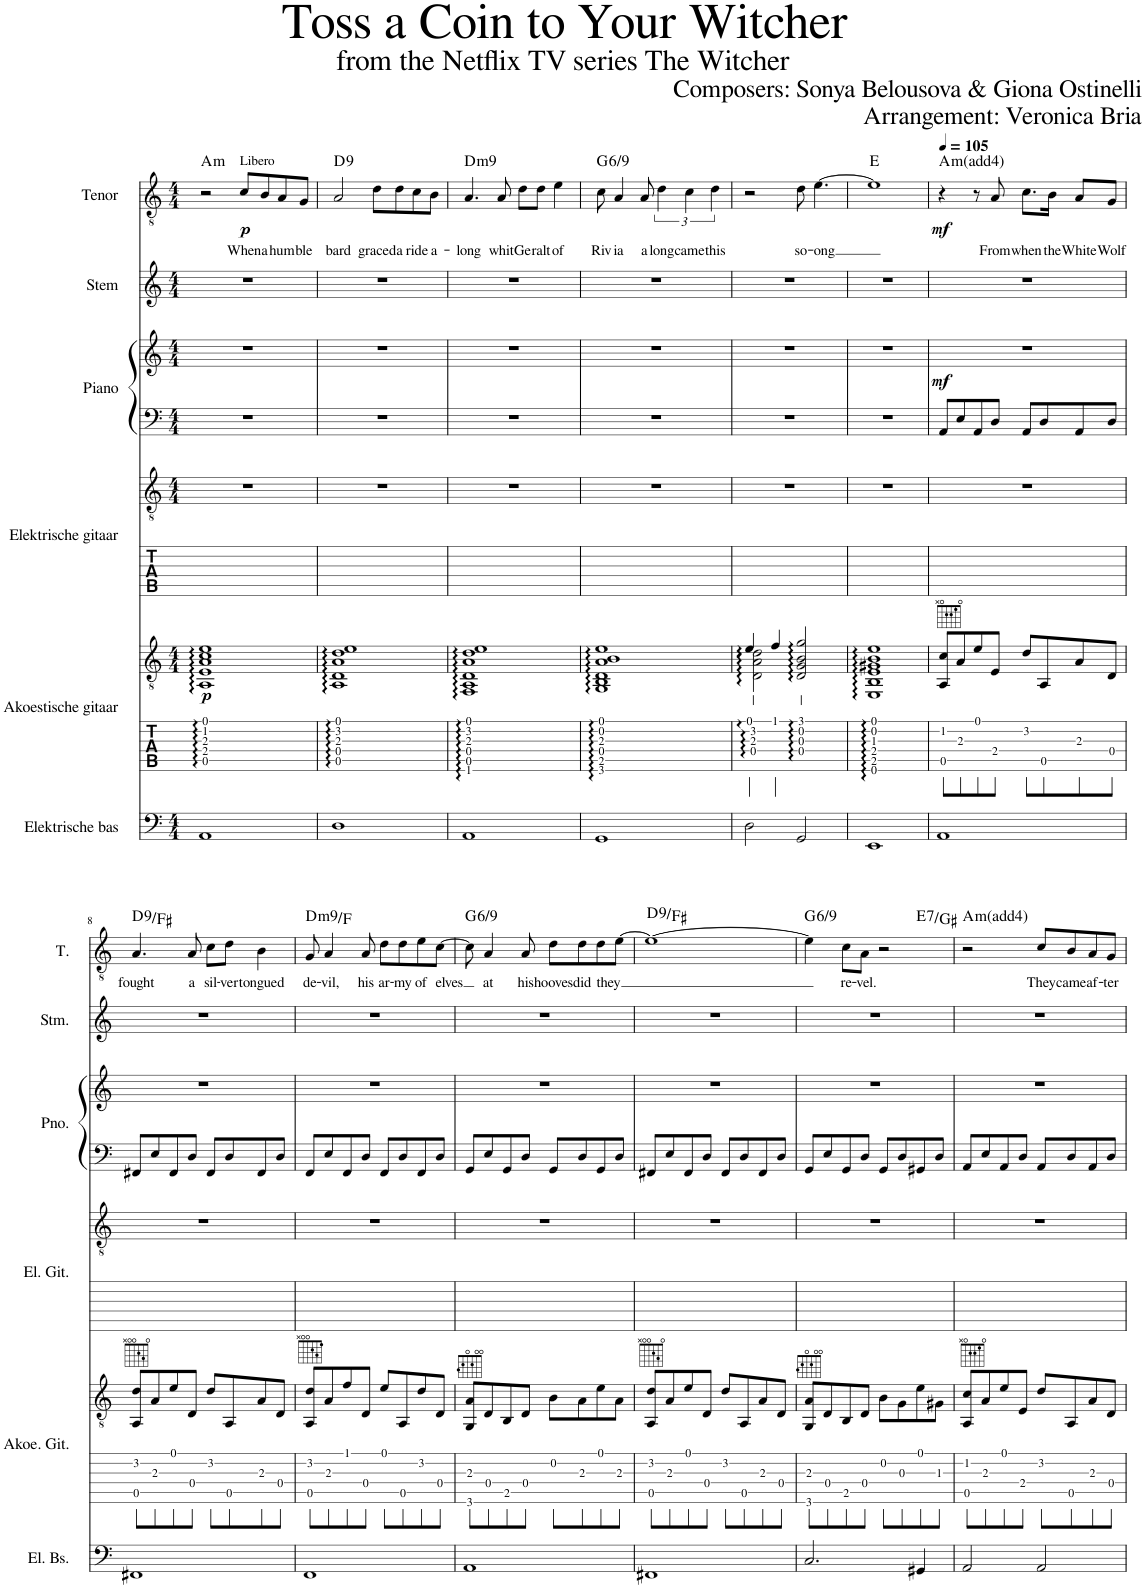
**kern	**kern	**kern	**dynam	**kern	**kern	**kern	**kern	**dynam	**kern	**kern	**text	**dynam	**harte
*part6	*part5	*part5	*part5	*part4	*part4	*part3	*part3	*part3	*part2	*part1	*part1	*part1	*part1
*staff9	*staff8	*staff7	*staff7/8	*staff6	*staff5	*staff4	*staff3	*staff3/4	*staff2	*staff1	*staff1	*staff1	*
*I"Elektrische bas	*I"Akoestische gitaar	*	*	*I"Elektrische gitaar	*	*I"Piano	*	*	*I"Stem	*I"Tenor	*	*	*
*I'El. Bs.	*I'Akoe. Git.	*	*	*I'El. Git.	*	*I'Pno.	*	*	*I'Stm.	*I'T.	*	*	*
*	*stria6	*	*	*stria6	*	*	*	*	*	*	*	*	*
*clefF4	*	*clefGv2	*	*	*clefGv2	*clefF4	*clefG2	*	*clefG2	*clefGv2	*	*	*
*Trd7c12	*	*	*	*	*	*	*	*	*	*	*	*	*
*k[]	*k[]	*k[]	*	*k[]	*k[]	*k[]	*k[]	*	*k[]	*k[]	*	*	*
*M4/4	*M4/4	*M4/4	*	*M4/4	*M4/4	*M4/4	*M4/4	*	*M4/4	*M4/4	*	*	*
=1	=1	=1	=1	=1	=1	=1	=1	=1	=1	=1	=1	=1	=1
!	!	!	!LO:DY:b	!	!	!	!	!	!	!	!	!	!LO:H:kt=m
1AA	1AA 1E 1A 1c 1e	1AA 1E 1A 1c 1e	p	1r	1r	1r	1r	.	1r	2r	.	.	A:min
!	!	!	!	!	!	!	!	!	!	!LO:TX:a:t=Libero	!	!	!
!	!	!	!	!	!	!	!	!	!	!	!LO:LY:b	!LO:DY:b	!
.	.	.	.	.	.	.	.	.	.	8c/L	When	p	.
!	!	!	!	!	!	!	!	!	!	!	!LO:LY:b	!	!
.	.	.	.	.	.	.	.	.	.	8B/	a	.	.
!	!	!	!	!	!	!	!	!	!	!	!LO:LY:b	!	!
.	.	.	.	.	.	.	.	.	.	8A/	hum-	.	.
!	!	!	!	!	!	!	!	!	!	!	!LO:LY:b	!	!
.	.	.	.	.	.	.	.	.	.	8G/J	-ble	.	.
=2	=2	=2	=2	=2	=2	=2	=2	=2	=2	=2	=2	=2	=2
!	!	!	!	!	!	!	!	!	!	!	!LO:LY:b	!	!LO:H:kt=9
1D	1AA 1D 1A 1d 1e	1AA 1D 1A 1d 1e	.	1r	1r	1r	1r	.	1r	2A/	bard	.	D:9
!	!	!	!	!	!	!	!	!	!	!	!LO:LY:b	!	!
.	.	.	.	.	.	.	.	.	.	8d\L	graced	.	.
!	!	!	!	!	!	!	!	!	!	!	!LO:LY:b	!	!
.	.	.	.	.	.	.	.	.	.	8d\	a	.	.
!	!	!	!	!	!	!	!	!	!	!	!LO:LY:b	!	!
.	.	.	.	.	.	.	.	.	.	8c\	ride	.	.
!	!	!	!	!	!	!	!	!	!	!	!LO:LY:b	!	!
.	.	.	.	.	.	.	.	.	.	8B\J	a-	.	.
=3	=3	=3	=3	=3	=3	=3	=3	=3	=3	=3	=3	=3	=3
!	!	!	!	!	!	!	!	!	!	!	!LO:LY:b	!	!LO:H:kt=m9
1AA	1FF 1AA 1D 1A 1d 1e	1FF 1AA 1D 1A 1d 1e	.	1r	1r	1r	1r	.	1r	4.A/	-long	.	D:min9
!	!	!	!	!	!	!	!	!	!	!	!LO:LY:b	!	!
.	.	.	.	.	.	.	.	.	.	8A/	whit	.	.
!	!	!	!	!	!	!	!	!	!	!	!LO:LY:b	!	!
.	.	.	.	.	.	.	.	.	.	8d\L	Ge-	.	.
!	!	!	!	!	!	!	!	!	!	!	!LO:LY:b	!	!
.	.	.	.	.	.	.	.	.	.	8d\J	-ralt	.	.
!	!	!	!	!	!	!	!	!	!	!	!LO:LY:b	!	!
.	.	.	.	.	.	.	.	.	.	4e\	of	.	.
=4	=4	=4	=4	=4	=4	=4	=4	=4	=4	=4	=4	=4	=4
!	!	!	!	!	!	!	!	!	!	!	!LO:LY:b	!	!LO:H:kt=/6
1GG	1GG 1BB 1D 1A 1B 1e	1GG 1BB 1D 1A 1B 1e	.	1r	1r	1r	1r	.	1r	8c\	Riv-	.	G:maj6(9)
!	!	!	!	!	!	!	!	!	!	!	!LO:LY:b	!	!
.	.	.	.	.	.	.	.	.	.	4A/	-ia	.	.
!	!	!	!	!	!	!	!	!	!	!	!LO:LY:b	!	!
.	.	.	.	.	.	.	.	.	.	8A/	a-	.	.
!	!	!	!	!	!	!	!	!	!	!	!LO:LY:b	!	!
.	.	.	.	.	.	.	.	.	.	6d\	-long	.	.
!	!	!	!	!	!	!	!	!	!	!	!LO:LY:b	!	!
.	.	.	.	.	.	.	.	.	.	6c\	came	.	.
!	!	!	!	!	!	!	!	!	!	!	!LO:LY:b	!	!
.	.	.	.	.	.	.	.	.	.	6d\	this	.	.
=5	=5	=5	=5	=5	=5	=5	=5	=5	=5	=5	=5	=5	=5
*	*^	*^	*	*	*	*	*	*	*	*	*	*	*
2D\	2D/ 2A/ 2d/	4e:\	2D\ 2A\ 2d\	4e/	.	1r	1r	1r	1r	.	1r	2r	.	.	.
.	.	4f\	.	4f/	.	.	.	.	.	.	.	.	.	.	.
!	!	!	!	!	!	!	!	!	!	!	!	!	!LO:LY:b	!	!
2GG/	2D/ 2G/ 2B/ 2g/	2ryy	2D/ 2G/ 2B/ 2g/	2ryy	.	.	.	.	.	.	.	8d\	so-	.	.
!	!	!	!	!	!	!	!	!	!	!	!	!	!LO:LY:b	!	!
.	.	.	.	.	.	.	.	.	.	.	.	[4.e\	-ong	.	.
*	*v	*v	*	*	*	*	*	*	*	*	*	*	*	*	*
*	*	*v	*v	*	*	*	*	*	*	*	*	*	*	*
=6	=6	=6	=6	=6	=6	=6	=6	=6	=6	=6	=6	=6	=6
1EE	1EE 1BB 1E 1G# 1B 1e	1EE 1BB 1E 1G#X 1B 1e	.	1r	1r	1r	1r	.	1r	1e]	.	.	E:maj
=7	=7	=7	=7	=7	=7	=7	=7	=7	=7	=7	=7	=7	=7
*	*	*	*	*	*	*	*	*	*	*MM105	*	*	*
!	!	!	!	!	!	!	!	!LO:DY:a=2	!	!	!	!LO:DY:b	!LO:H:kt=m
1AA	8AA\ 8c\L	8AA/ 8c/L	.	1r	1r	8AA/L	1r	mf	1r	4r	.	mf	A:min(4)
.	8A\	8A/	.	.	.	8E/	.	.	.	.	.	.	.
.	8e\	8e/	.	.	.	8AA/	.	.	.	8r	.	.	.
!	!	!	!	!	!	!	!	!	!	!	!LO:LY:b	!	!
.	8E\J	8E/J	.	.	.	8D/J	.	.	.	8A/	From	.	.
!	!	!	!	!	!	!	!	!	!	!	!LO:LY:b	!	!
.	8d\L	8d/L	.	.	.	8AA/L	.	.	.	8.c\L	when	.	.
.	8AA\	8AA/	.	.	.	8D/	.	.	.	.	.	.	.
!	!	!	!	!	!	!	!	!	!	!	!LO:LY:b	!	!
.	.	.	.	.	.	.	.	.	.	16B\Jk	the	.	.
!	!	!	!	!	!	!	!	!	!	!	!LO:LY:b	!	!
.	8A\	8A/	.	.	.	8AA/	.	.	.	8A/L	White	.	.
!	!	!	!	!	!	!	!	!	!	!	!LO:LY:b	!	!
.	8D\J	8D/J	.	.	.	8D/J	.	.	.	8Gn/J	Wolf	.	.
!!LO:LB:g=z
=8	=8	=8	=8	=8	=8	=8	=8	=8	=8	=8	=8	=8	=8
!	!	!	!	!	!	!	!	!	!	!	!LO:LY:b	!	!LO:H:kt=9
1FF#X	8AA\ 8d\L	8AA/ 8d/L	.	1r	1r	8FF#X/L	1r	.	1r	4.A/	fought	.	D:9/3
.	8A\	8A/	.	.	.	8E/	.	.	.	.	.	.	.
.	8e\	8e/	.	.	.	8FF#/	.	.	.	.	.	.	.
!	!	!	!	!	!	!	!	!	!	!	!LO:LY:b	!	!
.	8D\J	8D/J	.	.	.	8D/J	.	.	.	8A/	a	.	.
!	!	!	!	!	!	!	!	!	!	!	!LO:LY:b	!	!
.	8d\L	8d/L	.	.	.	8FF#/L	.	.	.	8c\L	sil-	.	.
!	!	!	!	!	!	!	!	!	!	!	!LO:LY:b	!	!
.	8AA\	8AA/	.	.	.	8D/	.	.	.	8d\J	-ver-	.	.
!	!	!	!	!	!	!	!	!	!	!	!LO:LY:b	!	!
.	8A\	8A/	.	.	.	8FF#/	.	.	.	4B\	-tongued	.	.
.	8D\J	8D/J	.	.	.	8D/J	.	.	.	.	.	.	.
=9	=9	=9	=9	=9	=9	=9	=9	=9	=9	=9	=9	=9	=9
!	!	!	!	!	!	!	!	!	!	!	!LO:LY:b	!	!LO:H:kt=m9
1FF	8AA\ 8d\L	8AA/ 8d/L	.	1r	1r	8FF/L	1r	.	1r	8G/	de-	.	D:min9/b3
!	!	!	!	!	!	!	!	!	!	!	!LO:LY:b	!	!
.	8A\	8A/	.	.	.	8E/	.	.	.	4A/	-vil,	.	.
.	8f\	8f/	.	.	.	8FF/	.	.	.	.	.	.	.
!	!	!	!	!	!	!	!	!	!	!	!LO:LY:b	!	!
.	8D\J	8D/J	.	.	.	8D/J	.	.	.	8A/	his	.	.
!	!	!	!	!	!	!	!	!	!	!	!LO:LY:b	!	!
.	8e\L	8e/L	.	.	.	8FF/L	.	.	.	8d\L	ar-	.	.
!	!	!	!	!	!	!	!	!	!	!	!LO:LY:b	!	!
.	8AA\	8AA/	.	.	.	8D/	.	.	.	8d\	-my	.	.
!	!	!	!	!	!	!	!	!	!	!	!LO:LY:b	!	!
.	8d\	8d/	.	.	.	8FF/	.	.	.	8e\	of	.	.
!	!	!	!	!	!	!	!	!	!	!	!LO:LY:b	!	!
.	8D\J	8D/J	.	.	.	8D/J	.	.	.	[8c\J	elves	.	.
=10	=10	=10	=10	=10	=10	=10	=10	=10	=10	=10	=10	=10	=10
!	!	!	!	!	!	!	!	!	!	!	!	!	!LO:H:kt=/6
1AA	8GG\ 8A\L	8GG/ 8A/L	.	1r	1r	8GG/L	1r	.	1r	8c\]	.	.	G:maj6(9)
!	!	!	!	!	!	!	!	!	!	!	!LO:LY:b	!	!
.	8D\	8D/	.	.	.	8E/	.	.	.	4A/	at	.	.
.	8BB\	8BB/	.	.	.	8GG/	.	.	.	.	.	.	.
!	!	!	!	!	!	!	!	!	!	!	!LO:LY:b	!	!
.	8D\J	8D/J	.	.	.	8D/J	.	.	.	8A/	his	.	.
!	!	!	!	!	!	!	!	!	!	!	!LO:LY:b	!	!
.	8B\L	8B\L	.	.	.	8GG/L	.	.	.	8d\L	hooves	.	.
!	!	!	!	!	!	!	!	!	!	!	!LO:LY:b	!	!
.	8A\	8A\	.	.	.	8D/	.	.	.	8d\	did	.	.
!	!	!	!	!	!	!	!	!	!	!	!LO:LY:b	!	!
.	8e\	8e\	.	.	.	8GG/	.	.	.	8d\	they	.	.
.	8A\J	8A\J	.	.	.	8D/J	.	.	.	[8e\J	.	.	.
=11	=11	=11	=11	=11	=11	=11	=11	=11	=11	=11	=11	=11	=11
!	!	!	!	!	!	!	!	!	!	!	!	!	!LO:H:kt=9
1FF#X	8AA\ 8d\L	8AA/ 8d/L	.	1r	1r	8FF#X/L	1r	.	1r	1e_	.	.	D:9/3
.	8A\	8A/	.	.	.	8E/	.	.	.	.	.	.	.
.	8e\	8e/	.	.	.	8FF#/	.	.	.	.	.	.	.
.	8D\J	8D/J	.	.	.	8D/J	.	.	.	.	.	.	.
.	8d\L	8d/L	.	.	.	8FF#/L	.	.	.	.	.	.	.
.	8AA\	8AA/	.	.	.	8D/	.	.	.	.	.	.	.
.	8A\	8A/	.	.	.	8FF#/	.	.	.	.	.	.	.
.	8D\J	8D/J	.	.	.	8D/J	.	.	.	.	.	.	.
=12	=12	=12	=12	=12	=12	=12	=12	=12	=12	=12	=12	=12	=12
!	!	!	!	!	!	!	!	!	!	!	!	!	!LO:H:kt=/6
*	*	*	*	*	*	*	*	*	*	*^	*	*	*
2.C/	8GG\ 8A\L	8GG/ 8A/L	.	1r	1r	8GG/L	1r	.	1r	4e\]	2.ryy	.	.	G:maj6(9)
.	8D\	8D/	.	.	.	8E/	.	.	.	.	.	.	.	.
!	!	!	!	!	!	!	!	!	!	!	!	!LO:LY:b	!	!
.	8BB\	8BB/	.	.	.	8GG/	.	.	.	8c\L	.	re-	.	.
!	!	!	!	!	!	!	!	!	!	!	!	!LO:LY:b	!	!
.	8D\J	8D/J	.	.	.	8D/J	.	.	.	8A\J	.	-vel.	.	.
.	8B\L	8B\L	.	.	.	8GG/L	.	.	.	2r	.	.	.	.
.	8G\	8G\	.	.	.	8D/	.	.	.	.	.	.	.	.
!	!	!	!	!	!	!	!	!	!	!	!	!	!	!LO:H:kt=7
4GG#X/	8e\	8e\	.	.	.	8GG#X/	.	.	.	.	4ryy	.	.	E:7/3
.	8G#\J	8G#X\J	.	.	.	8D/J	.	.	.	.	.	.	.	.
=13	=13	=13	=13	=13	=13	=13	=13	=13	=13	=13	=13	=13	=13	=13
!	!	!	!	!	!	!	!	!	!	!	!	!	!	!LO:H:kt=m
*	*	*	*	*	*	*	*	*	*	*v	*v	*	*	*
2AA/	8AA\ 8c\L	8AA/ 8c/L	.	1r	1r	8AA/L	1r	.	1r	2r	.	.	A:min(4)
.	8A\	8A/	.	.	.	8E/	.	.	.	.	.	.	.
.	8e\	8e/	.	.	.	8AA/	.	.	.	.	.	.	.
.	8E\J	8E/J	.	.	.	8D/J	.	.	.	.	.	.	.
!	!	!	!	!	!	!	!	!	!	!	!LO:LY:b	!	!
2AA/	8d\L	8d/L	.	.	.	8AA/L	.	.	.	8c/L	They	.	.
!	!	!	!	!	!	!	!	!	!	!	!LO:LY:b	!	!
.	8AA\	8AA/	.	.	.	8D/	.	.	.	8B/	came	.	.
!	!	!	!	!	!	!	!	!	!	!	!LO:LY:b	!	!
.	8A\	8A/	.	.	.	8AA/	.	.	.	8A/	af-	.	.
!	!	!	!	!	!	!	!	!	!	!	!LO:LY:b	!	!
.	8D\J	8D/J	.	.	.	8D/J	.	.	.	8Gn/J	-ter	.	.
=	=	=	=	=	=	=	=	=	=	=	=	=	=
*-	*-	*-	*-	*-	*-	*-	*-	*-	*-	*-	*-	*-	*-
